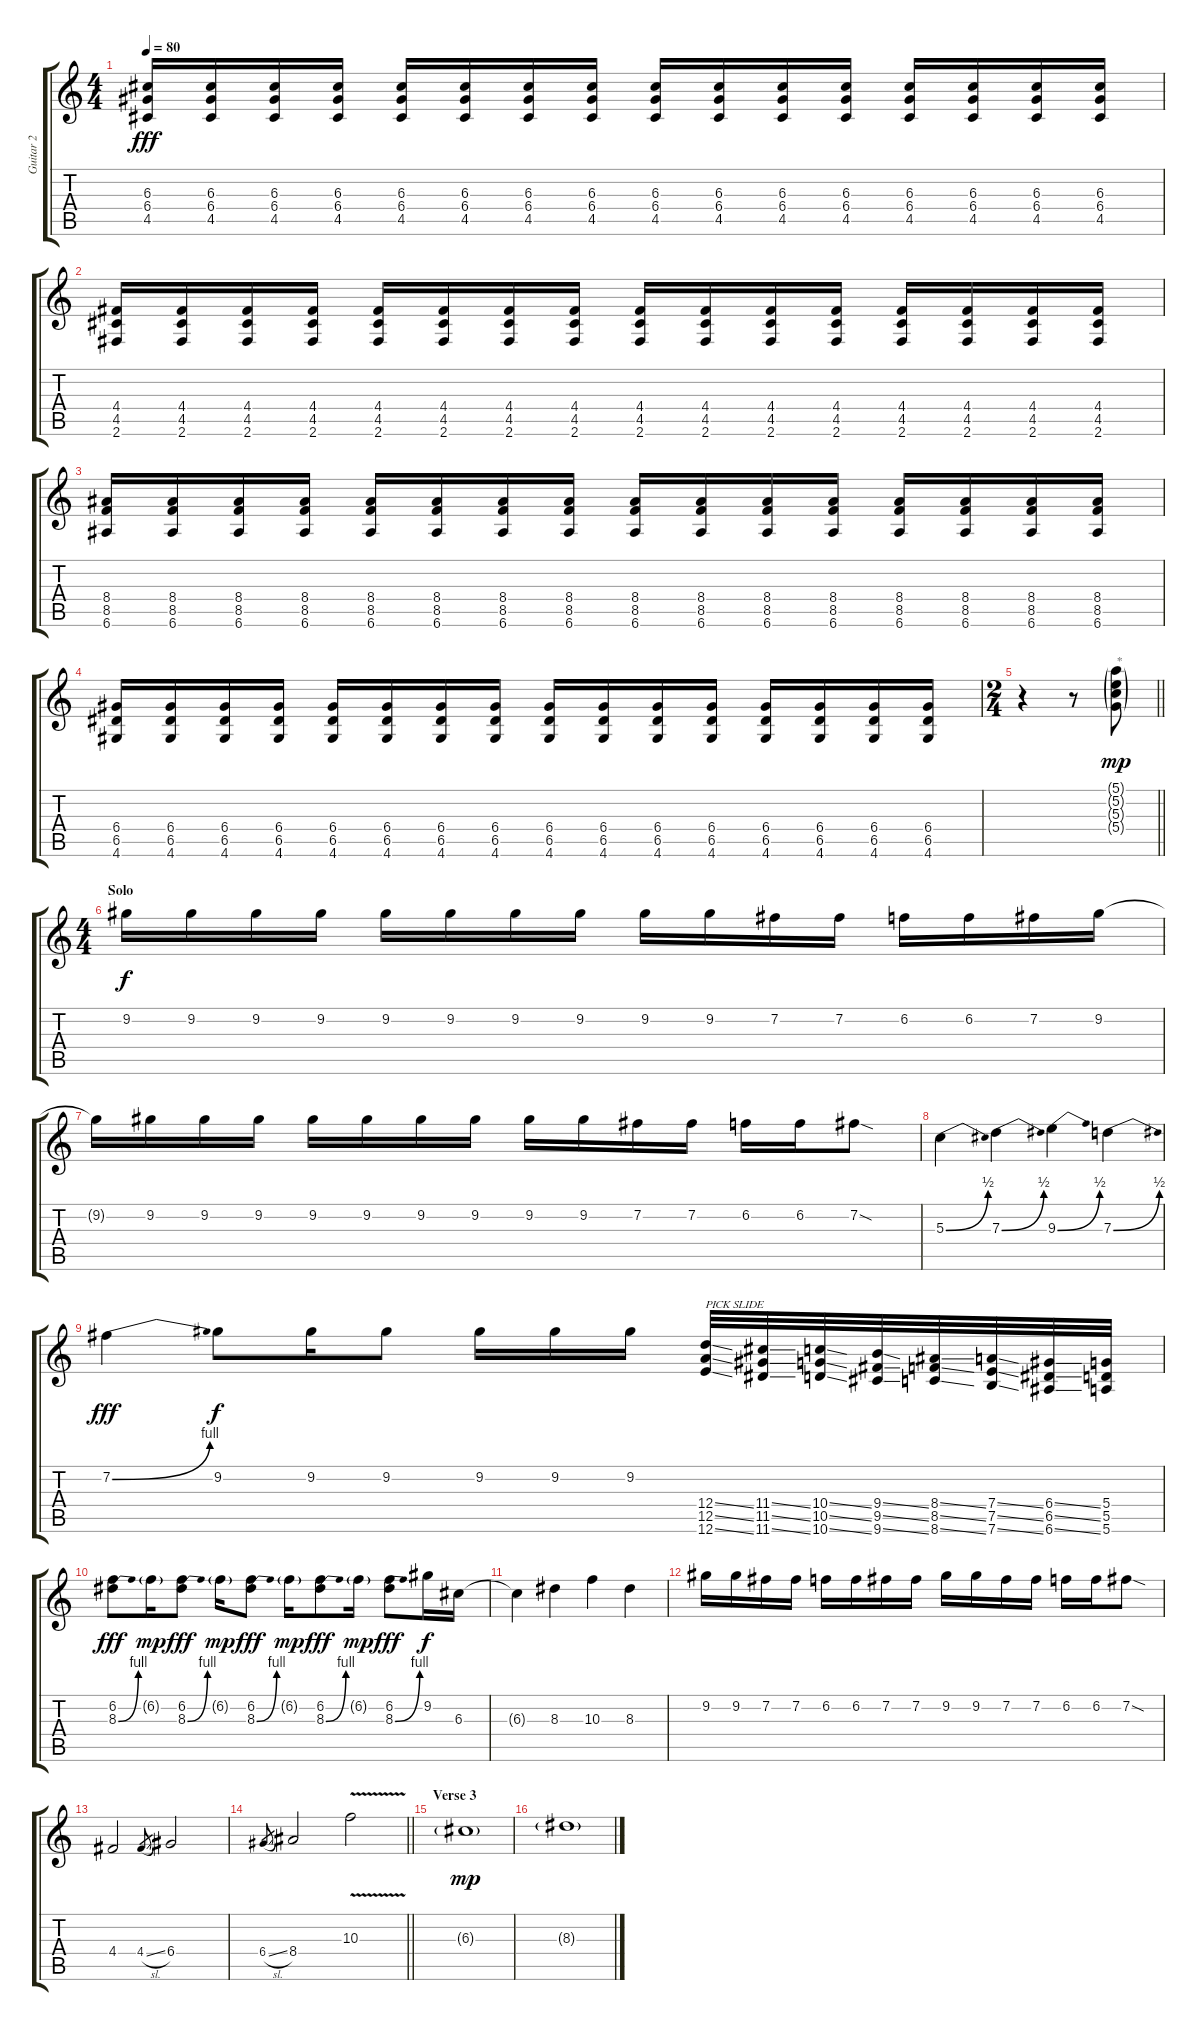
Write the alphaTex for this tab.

\track ("Guitar 2" "Guitar 2") {instrument overdrivenguitar}
\staff {score tabs}
\tuning (E4 B3 G3 D3 A2 E2) {hide}
\ts (4 4)
\tempo 80
\clef g2
\ks c
(6.3 6.4 4.5).16{dy fff} (6.3 6.4 4.5).16 (6.3 6.4 4.5).16 (6.3 6.4 4.5).16 (6.3 6.4 4.5).16 (6.3 6.4 4.5).16 (6.3 6.4 4.5).16 (6.3 6.4 4.5).16 (6.3 6.4 4.5).16 (6.3 6.4 4.5).16 (6.3 6.4 4.5).16 (6.3 6.4 4.5).16 (6.3 6.4 4.5).16 (6.3 6.4 4.5).16 (6.3 6.4 4.5).16 (6.3 6.4 4.5).16 |
(4.4 4.5 2.6).16 (4.4 4.5 2.6).16 (4.4 4.5 2.6).16 (4.4 4.5 2.6).16 (4.4 4.5 2.6).16 (4.4 4.5 2.6).16 (4.4 4.5 2.6).16 (4.4 4.5 2.6).16 (4.4 4.5 2.6).16 (4.4 4.5 2.6).16 (4.4 4.5 2.6).16 (4.4 4.5 2.6).16 (4.4 4.5 2.6).16 (4.4 4.5 2.6).16 (4.4 4.5 2.6).16 (4.4 4.5 2.6).16 |
(8.4 8.5 6.6).16 (8.4 8.5 6.6).16 (8.4 8.5 6.6).16 (8.4 8.5 6.6).16 (8.4 8.5 6.6).16 (8.4 8.5 6.6).16 (8.4 8.5 6.6).16 (8.4 8.5 6.6).16 (8.4 8.5 6.6).16 (8.4 8.5 6.6).16 (8.4 8.5 6.6).16 (8.4 8.5 6.6).16 (8.4 8.5 6.6).16 (8.4 8.5 6.6).16 (8.4 8.5 6.6).16 (8.4 8.5 6.6).16 |
(6.4 6.5 4.6).16 (6.4 6.5 4.6).16 (6.4 6.5 4.6).16 (6.4 6.5 4.6).16 (6.4 6.5 4.6).16 (6.4 6.5 4.6).16 (6.4 6.5 4.6).16 (6.4 6.5 4.6).16 (6.4 6.5 4.6).16 (6.4 6.5 4.6).16 (6.4 6.5 4.6).16 (6.4 6.5 4.6).16 (6.4 6.5 4.6).16 (6.4 6.5 4.6).16 (6.4 6.5 4.6).16 (6.4 6.5 4.6).16 |
\ts (2 4)
\barLineRight lightlight
r.4 r.8 (5.1{g} 5.2{g} 5.3{g} 5.4{g}).8{txt "*" dy mp instrument guitarharmonics} |
\ts (4 4)
\section ("" "Solo")
9.2.16{dy f instrument overdrivenguitar} 9.2.16 9.2.16 9.2.16 9.2.16 9.2.16 9.2.16 9.2.16 9.2.16 9.2.16 7.2.16 7.2.16 6.2.16 6.2.16 7.2.16 9.2.16 |
9.2{t}.16 9.2.16 9.2.16 9.2.16 9.2.16 9.2.16 9.2.16 9.2.16 9.2.16 9.2.16 7.2.16 7.2.16 6.2.16 6.2.16 7.2{sod}.8 |
5.3{be (bend 0 0 60 2)}.4 7.3{be (bend 0 0 60 2)}.4 9.3{be (bend 0 0 60 2)}.4 7.3{be (bend 0 0 60 2)}.4 |
7.2{be (bend 0 0 60 4)}.4{dy fff} 9.2.8{dy f} 9.2.16 9.2.8 9.2.16 9.2.16 9.2.16 (12.4{ss} 12.5{ss} 12.6{ss}).32{txt "PICK SLIDE"} (11.4{ss} 11.5{ss} 11.6{ss}).32 (10.4{ss} 10.5{ss} 10.6{ss}).32 (9.4{ss} 9.5{ss} 9.6{ss}).32 (8.4{ss} 8.5{ss} 8.6{ss}).32 (7.4{ss} 7.5{ss} 7.6{ss}).32 (6.4{ss} 6.5{ss} 6.6{ss}).32 (5.4 5.5 5.6).32 |
(6.2 8.3{be (bend 0 0 60 4)}).8{dy fff} 6.2{g}.16{dy mp} (6.2 8.3{be (bend 0 0 60 4)}).8{dy fff} 6.2{g}.16{dy mp} (6.2 8.3{be (bend 0 0 60 4)}).8{dy fff} 6.2{g}.16{dy mp} (6.2 8.3{be (bend 0 0 60 4)}).8{dy fff} 6.2{g}.16{dy mp} (6.2 8.3{be (bend 0 0 60 4)}).8{dy fff} 9.2.16{dy f} 6.3.16 |
6.3{t}.4 8.3.4 10.3.4 8.3.4 |
9.2.16 9.2.16 7.2.16 7.2.16 6.2.16 6.2.16 7.2.16 7.2.16 9.2.16 9.2.16 7.2.16 7.2.16 6.2.16 6.2.16 7.2{sod}.8 |
4.4.2 4.4{sl}.8{gr} 6.4.2 |
\barLineRight lightlight
6.4{sl}.8{gr} 8.4.2 10.3{v}.2 |
\section ("" "Verse 3")
6.3{g}.1{dy mp instrument electricguitarclean} |
8.3{g}.1
